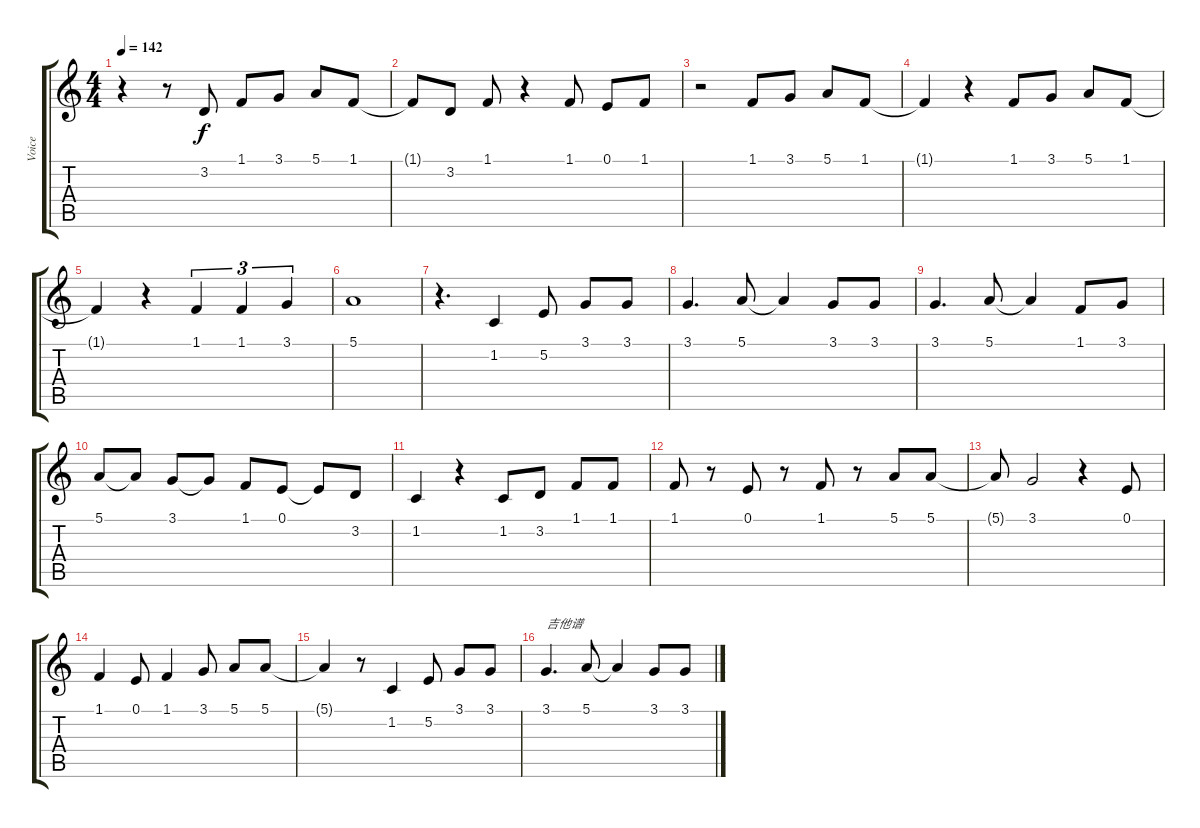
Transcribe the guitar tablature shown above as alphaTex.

\track ("Voice" "Voice") {instrument sopranosax}
\staff {score tabs}
\tuning (E4 B3 G3 D3 A2 E2) {hide}
\ts (4 4)
\tempo 142
\clef g2
\ks c
r.4{dy f} r.8 3.2.8 1.1.8 3.1.8 5.1.8 1.1.8 |
1.1{t}.8 3.2.8 1.1.8 r.4 1.1.8 0.1.8 1.1.8 |
r.2 1.1.8 3.1.8 5.1.8 1.1.8 |
1.1{t}.4 r.4 1.1.8 3.1.8 5.1.8 1.1.8 |
1.1{t}.4 r.4 1.1.4{tu (3 2)} 1.1.4{tu (3 2)} 3.1.4{tu (3 2)} |
5.1.1 |
r.4{d} 1.2.4 5.2.8 3.1.8 3.1.8 |
3.1.4{d} 5.1.8 5.1{t}.4 3.1.8 3.1.8 |
3.1.4{d} 5.1.8 5.1{t}.4 1.1.8 3.1.8 |
5.1.8 5.1{t}.8 3.1.8 3.1{t}.8 1.1.8 0.1.8 0.1{t}.8 3.2.8 |
1.2.4 r.4 1.2.8 3.2.8 1.1.8 1.1.8 |
1.1.8 r.8 0.1.8 r.8 1.1.8 r.8 5.1.8 5.1.8 |
5.1{t}.8 3.1.2 r.4 0.1.8 |
1.1.4 0.1.8 1.1.4 3.1.8 5.1.8 5.1.8 |
5.1{t}.4 r.8 1.2.4 5.2.8 3.1.8 3.1.8 |
3.1.4{d txt "吉他谱"} 5.1.8 5.1{t}.4 3.1.8 3.1.8
